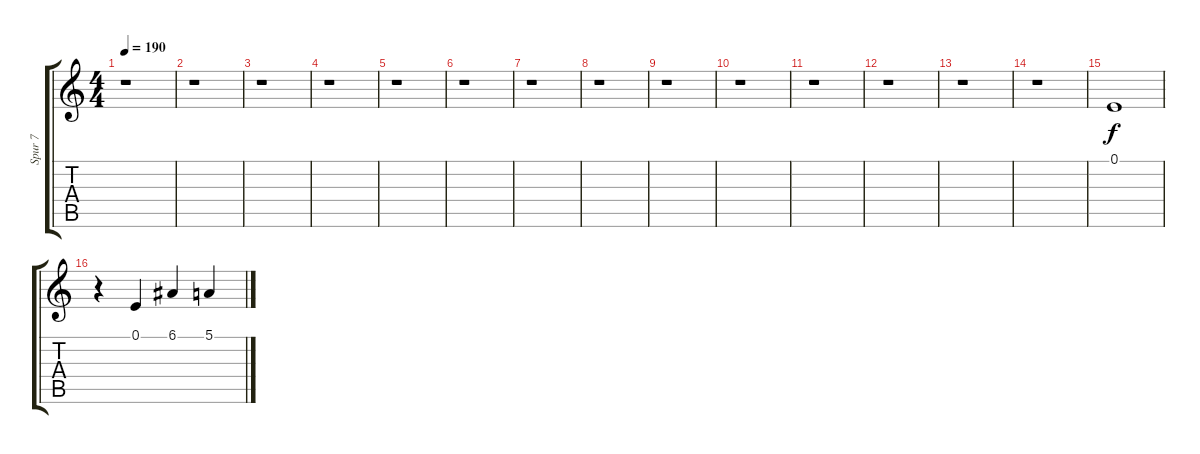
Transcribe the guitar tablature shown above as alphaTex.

\track ("Spur 7" "Spur 7") {instrument choiraahs}
\staff {score tabs}
\tuning (E4 B3 G3 D3 A2 E2) {hide}
\ts (4 4)
\tempo 190
\clef g2
\ks c
r.1{dy f} |
r.1 |
r.1 |
r.1 |
r.1 |
r.1 |
r.1 |
r.1 |
r.1 |
r.1 |
r.1 |
r.1 |
r.1 |
r.1 |
0.1.1 |
r.4 0.1.4 6.1.4 5.1.4
